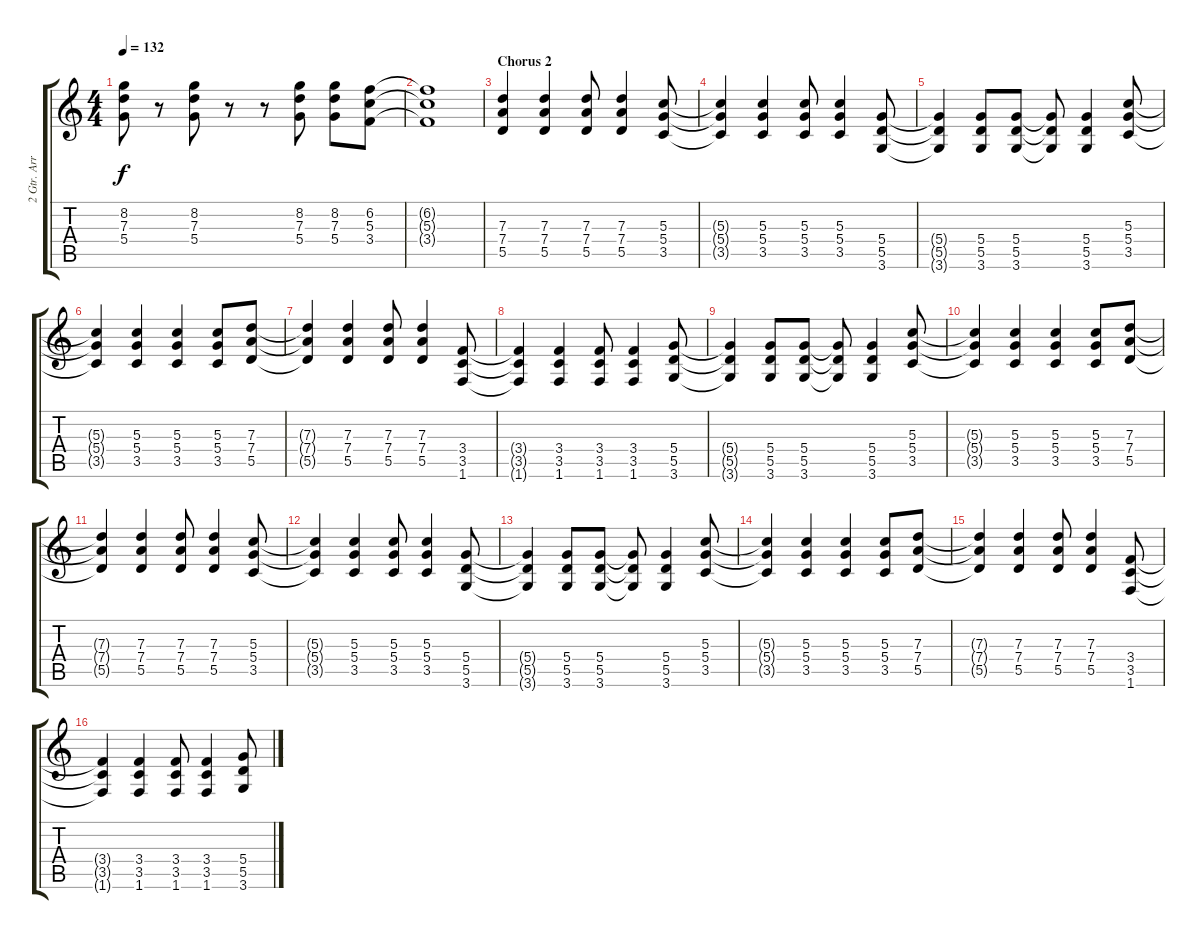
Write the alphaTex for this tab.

\track ("2 Gtr. Arr. Rhythm" "2 Gtr. Arr") {instrument distortionguitar}
\staff {score tabs}
\tuning (E4 B3 G3 D3 A2 E2) {hide}
\ts (4 4)
\tempo 132
\clef g2
\ks c
(8.2 7.3 5.4).8{dy f} r.8 (8.2 7.3 5.4).8 r.8 r.8 (8.2 7.3 5.4).8 (8.2 7.3 5.4).8 (6.2 5.3 3.4).8 |
(6.2{t} 5.3{t} 3.4{t}).1 |
\section ("" "Chorus 2")
(7.3 7.4 5.5).4 (7.3 7.4 5.5).4 (7.3 7.4 5.5).8 (7.3 7.4 5.5).4 (5.3 5.4 3.5).8 |
(5.3{t} 5.4{t} 3.5{t}).4 (5.3 5.4 3.5).4 (5.3 5.4 3.5).8 (5.3 5.4 3.5).4 (5.4 5.5 3.6).8 |
(5.4{t} 5.5{t} 3.6{t}).4 (5.4 5.5 3.6).8 (5.4 5.5 3.6).8 (5.4{t} 5.5{t} 3.6{t}).8 (5.4 5.5 3.6).4 (5.3 5.4 3.5).8 |
(5.3{t} 5.4{t} 3.5{t}).4 (5.3 5.4 3.5).4 (5.3 5.4 3.5).4 (5.3 5.4 3.5).8 (7.3 7.4 5.5).8 |
(7.3{t} 7.4{t} 5.5{t}).4 (7.3 7.4 5.5).4 (7.3 7.4 5.5).8 (7.3 7.4 5.5).4 (3.4 3.5 1.6).8 |
(3.4{t} 3.5{t} 1.6{t}).4 (3.4 3.5 1.6).4 (3.4 3.5 1.6).8 (3.4 3.5 1.6).4 (5.4 5.5 3.6).8 |
(5.4{t} 5.5{t} 3.6{t}).4 (5.4 5.5 3.6).8 (5.4 5.5 3.6).8 (5.4{t} 5.5{t} 3.6{t}).8 (5.4 5.5 3.6).4 (5.3 5.4 3.5).8 |
(5.3{t} 5.4{t} 3.5{t}).4 (5.3 5.4 3.5).4 (5.3 5.4 3.5).4 (5.3 5.4 3.5).8 (7.3 7.4 5.5).8 |
(7.3{t} 7.4{t} 5.5{t}).4 (7.3 7.4 5.5).4 (7.3 7.4 5.5).8 (7.3 7.4 5.5).4 (5.3 5.4 3.5).8 |
(5.3{t} 5.4{t} 3.5{t}).4 (5.3 5.4 3.5).4 (5.3 5.4 3.5).8 (5.3 5.4 3.5).4 (5.4 5.5 3.6).8 |
(5.4{t} 5.5{t} 3.6{t}).4 (5.4 5.5 3.6).8 (5.4 5.5 3.6).8 (5.4{t} 5.5{t} 3.6{t}).8 (5.4 5.5 3.6).4 (5.3 5.4 3.5).8 |
(5.3{t} 5.4{t} 3.5{t}).4 (5.3 5.4 3.5).4 (5.3 5.4 3.5).4 (5.3 5.4 3.5).8 (7.3 7.4 5.5).8 |
(7.3{t} 7.4{t} 5.5{t}).4 (7.3 7.4 5.5).4 (7.3 7.4 5.5).8 (7.3 7.4 5.5).4 (3.4 3.5 1.6).8 |
(3.4{t} 3.5{t} 1.6{t}).4 (3.4 3.5 1.6).4 (3.4 3.5 1.6).8 (3.4 3.5 1.6).4 (5.4 5.5 3.6).8
